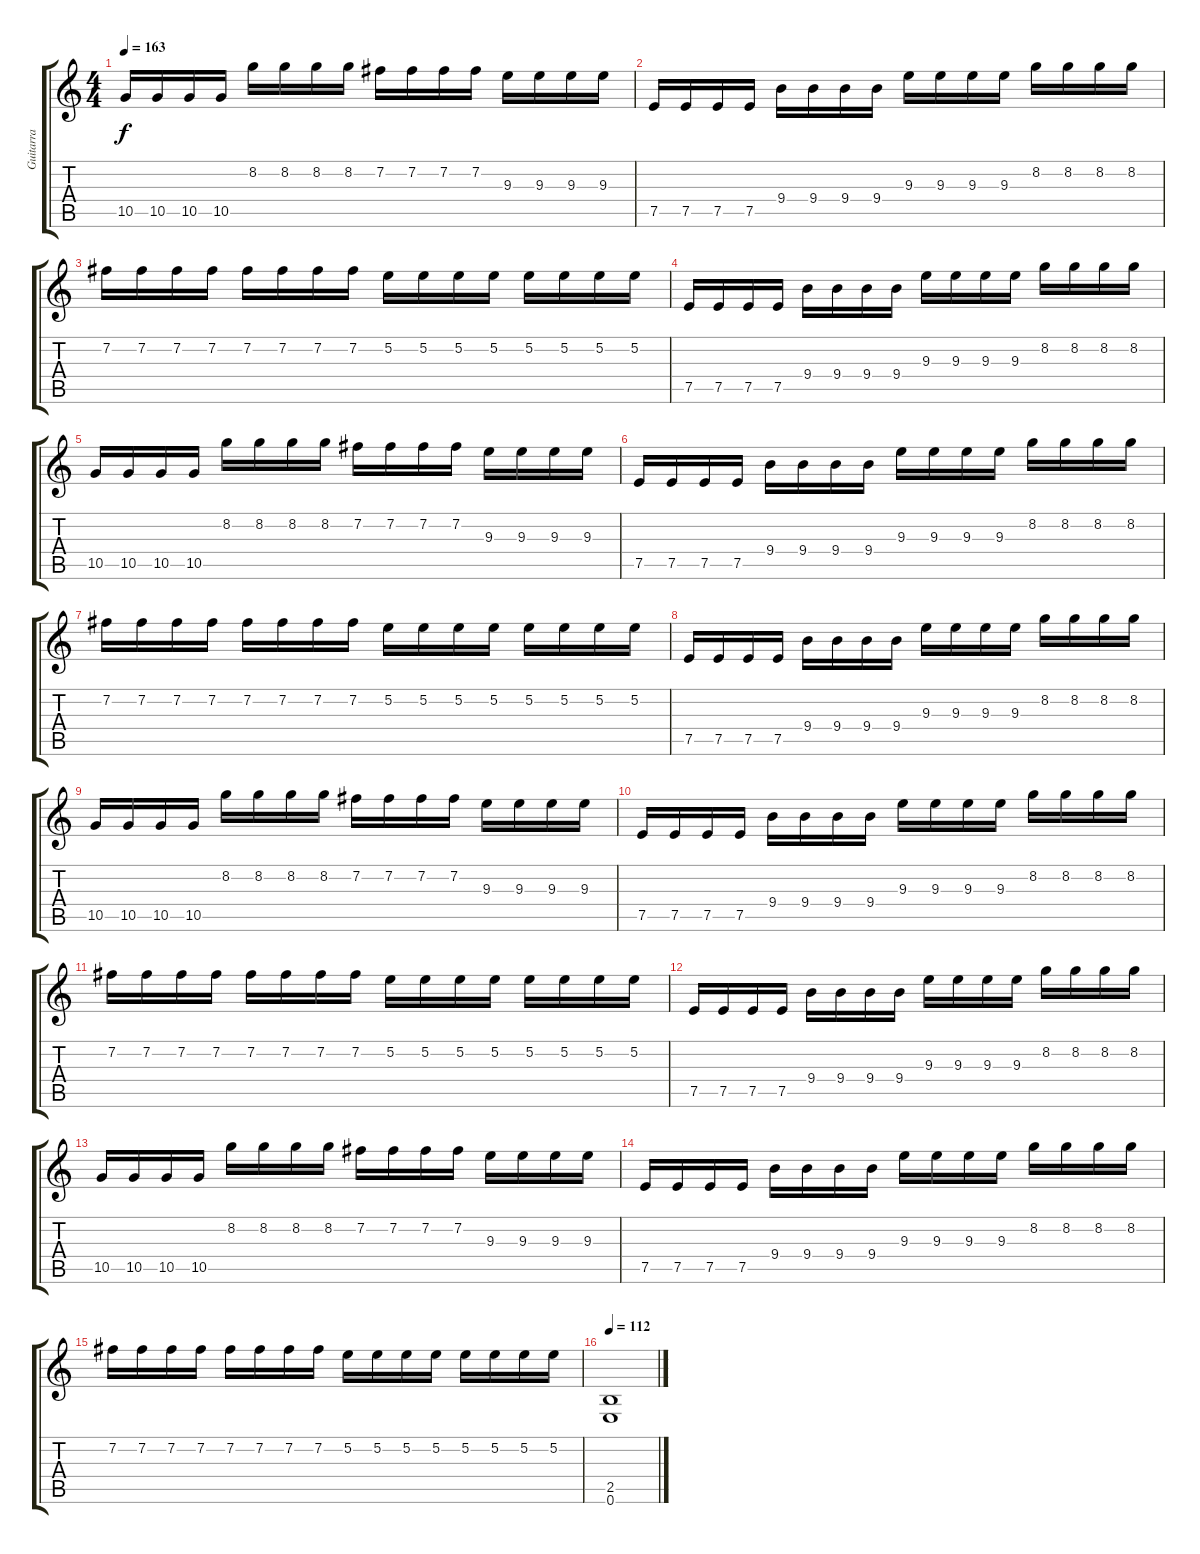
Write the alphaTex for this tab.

\track ("Guitarra" "Guitarra") {instrument distortionguitar}
\staff {score tabs}
\tuning (E4 B3 G3 D3 A2 E2) {hide}
\ts (4 4)
\tempo 163
\clef g2
\ks c
10.5.16{dy f} 10.5.16 10.5.16 10.5.16 8.2.16 8.2.16 8.2.16 8.2.16 7.2.16 7.2.16 7.2.16 7.2.16 9.3.16 9.3.16 9.3.16 9.3.16 |
7.5.16 7.5.16 7.5.16 7.5.16 9.4.16 9.4.16 9.4.16 9.4.16 9.3.16 9.3.16 9.3.16 9.3.16 8.2.16 8.2.16 8.2.16 8.2.16 |
7.2.16 7.2.16 7.2.16 7.2.16 7.2.16 7.2.16 7.2.16 7.2.16 5.2.16 5.2.16 5.2.16 5.2.16 5.2.16 5.2.16 5.2.16 5.2.16 |
7.5.16 7.5.16 7.5.16 7.5.16 9.4.16 9.4.16 9.4.16 9.4.16 9.3.16 9.3.16 9.3.16 9.3.16 8.2.16 8.2.16 8.2.16 8.2.16 |
10.5.16 10.5.16 10.5.16 10.5.16 8.2.16 8.2.16 8.2.16 8.2.16 7.2.16 7.2.16 7.2.16 7.2.16 9.3.16 9.3.16 9.3.16 9.3.16 |
7.5.16 7.5.16 7.5.16 7.5.16 9.4.16 9.4.16 9.4.16 9.4.16 9.3.16 9.3.16 9.3.16 9.3.16 8.2.16 8.2.16 8.2.16 8.2.16 |
7.2.16 7.2.16 7.2.16 7.2.16 7.2.16 7.2.16 7.2.16 7.2.16 5.2.16 5.2.16 5.2.16 5.2.16 5.2.16 5.2.16 5.2.16 5.2.16 |
7.5.16 7.5.16 7.5.16 7.5.16 9.4.16 9.4.16 9.4.16 9.4.16 9.3.16 9.3.16 9.3.16 9.3.16 8.2.16 8.2.16 8.2.16 8.2.16 |
10.5.16 10.5.16 10.5.16 10.5.16 8.2.16 8.2.16 8.2.16 8.2.16 7.2.16 7.2.16 7.2.16 7.2.16 9.3.16 9.3.16 9.3.16 9.3.16 |
7.5.16 7.5.16 7.5.16 7.5.16 9.4.16 9.4.16 9.4.16 9.4.16 9.3.16 9.3.16 9.3.16 9.3.16 8.2.16 8.2.16 8.2.16 8.2.16 |
7.2.16 7.2.16 7.2.16 7.2.16 7.2.16 7.2.16 7.2.16 7.2.16 5.2.16 5.2.16 5.2.16 5.2.16 5.2.16 5.2.16 5.2.16 5.2.16 |
7.5.16 7.5.16 7.5.16 7.5.16 9.4.16 9.4.16 9.4.16 9.4.16 9.3.16 9.3.16 9.3.16 9.3.16 8.2.16 8.2.16 8.2.16 8.2.16 |
10.5.16 10.5.16 10.5.16 10.5.16 8.2.16 8.2.16 8.2.16 8.2.16 7.2.16 7.2.16 7.2.16 7.2.16 9.3.16 9.3.16 9.3.16 9.3.16 |
7.5.16 7.5.16 7.5.16 7.5.16 9.4.16 9.4.16 9.4.16 9.4.16 9.3.16 9.3.16 9.3.16 9.3.16 8.2.16 8.2.16 8.2.16 8.2.16 |
7.2.16 7.2.16 7.2.16 7.2.16 7.2.16 7.2.16 7.2.16 7.2.16 5.2.16 5.2.16 5.2.16 5.2.16 5.2.16 5.2.16 5.2.16 5.2.16 |
\tempo 112
(2.5 0.6).1
